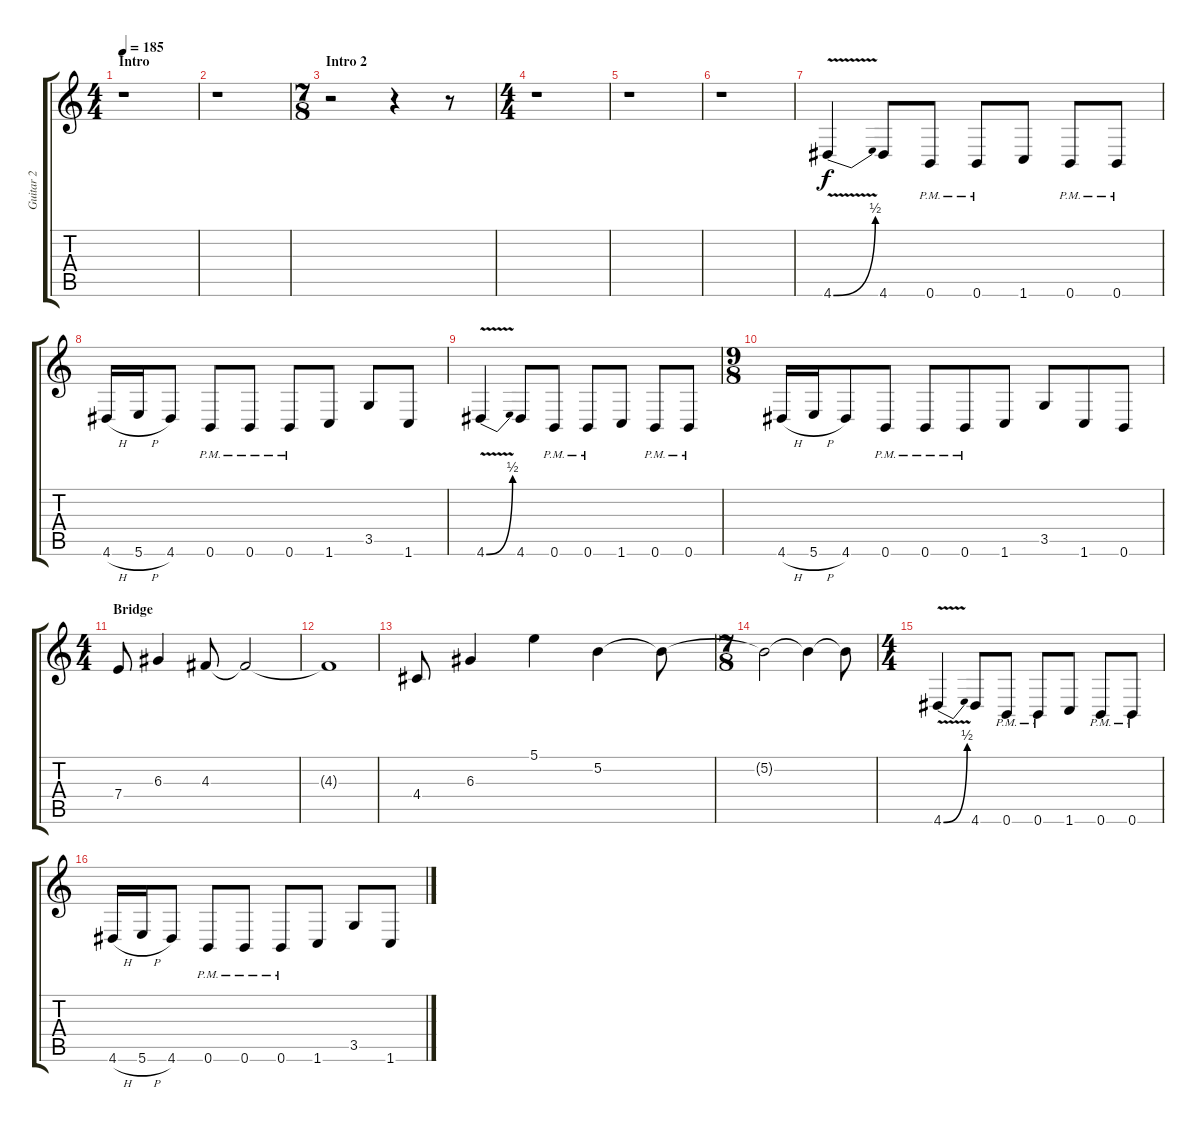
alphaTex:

\track ("Guitar 2" "Guitar 2") {instrument distortionguitar}
\staff {score tabs}
\tuning (B3 Gb3 D3 A2 E2 B1) {hide}
\ts (4 4)
\section ("" "Intro")
\tempo 185
\clef g2
\ks c
r.1{dy f instrument distortionguitar} |
r.1 |
\ts (7 8)
\section ("" "Intro 2")
r.2 r.4 r.8 |
\ts (4 4)
r.1 |
r.1 |
r.1 |
4.6{be (bend 0 0 60 2) v}.4 4.6.8 0.6{pm}.8 0.6{pm}.8 1.6.8 0.6{pm}.8 0.6{pm}.8 |
4.6{h}.16 5.6{h}.16 4.6.8 0.6{pm}.8 0.6{pm}.8 0.6{pm}.8 1.6.8 3.5.8 1.6.8 |
4.6{be (bend 0 0 60 2) v}.4 4.6.8 0.6{pm}.8 0.6{pm}.8 1.6.8 0.6{pm}.8 0.6{pm}.8 |
\ts (9 8)
4.6{h}.16 5.6{h}.16 4.6.8 0.6{pm}.8 0.6{pm}.8 0.6{pm}.8 1.6.8 3.5.8 1.6.8 0.6.8 |
\ts (4 4)
\section ("" "Bridge")
7.4.8{volume 10 instrument electricguitarclean} 6.3.4 4.3.8 4.3{t}.2 |
4.3{t}.1 |
4.4.8 6.3.4 5.1.4 5.2.4 5.2{t}.8 |
\ts (7 8)
5.2{t}.2 5.2{t}.4 5.2{t}.8 |
\ts (4 4)
4.6{be (bend 0 0 60 2) v}.4{volume 13 instrument distortionguitar} 4.6.8 0.6{pm}.8 0.6{pm}.8 1.6.8 0.6{pm}.8 0.6{pm}.8 |
4.6{h}.16 5.6{h}.16 4.6.8 0.6{pm}.8 0.6{pm}.8 0.6{pm}.8 1.6.8 3.5.8 1.6.8
